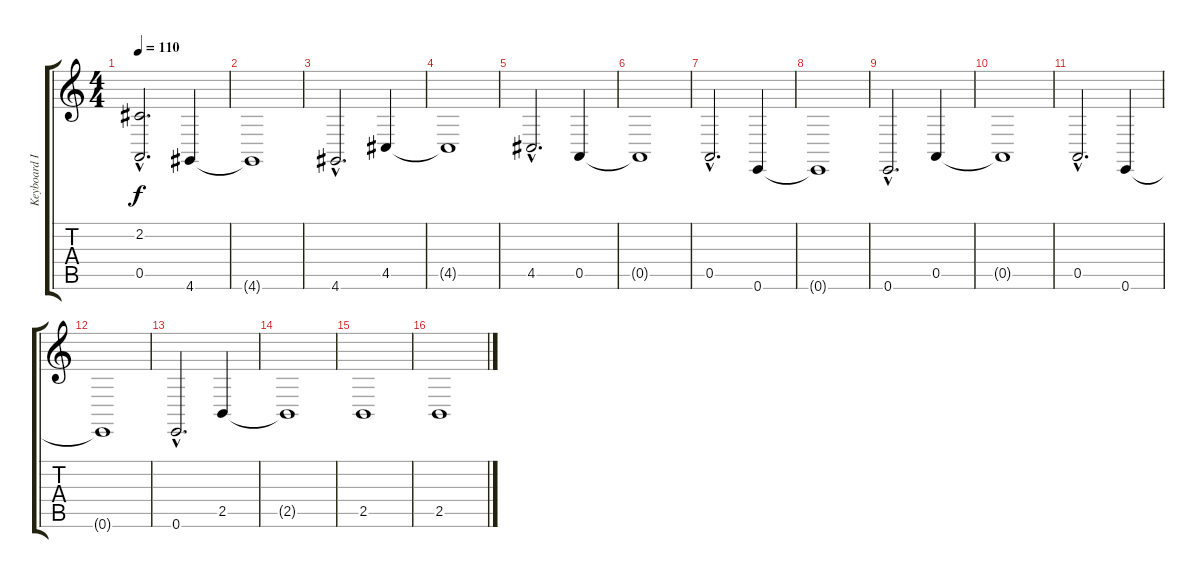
\track ("Keyboard I" "Keyboard I") {instrument piccolo}
\staff {score tabs}
\tuning (E4 B3 G3 D3 A2 E2) {hide}
\ts (4 4)
\tempo 110
\clef g2
\ks c
(2.2{hac t} 0.5{hac t}).2{d dy f} 4.6.4 |
4.6{t}.1 |
4.6{hac}.2{d} 4.5.4 |
4.5{t}.1 |
4.5{hac}.2{d} 0.5.4 |
0.5{t}.1 |
0.5{hac}.2{d} 0.6.4 |
0.6{t}.1 |
0.6{hac}.2{d} 0.5.4 |
0.5{t}.1 |
0.5{hac}.2{d} 0.6.4 |
0.6{t}.1 |
0.6{hac}.2{d} 2.5.4 |
2.5{t}.1 |
2.5.1 |
2.5.1
